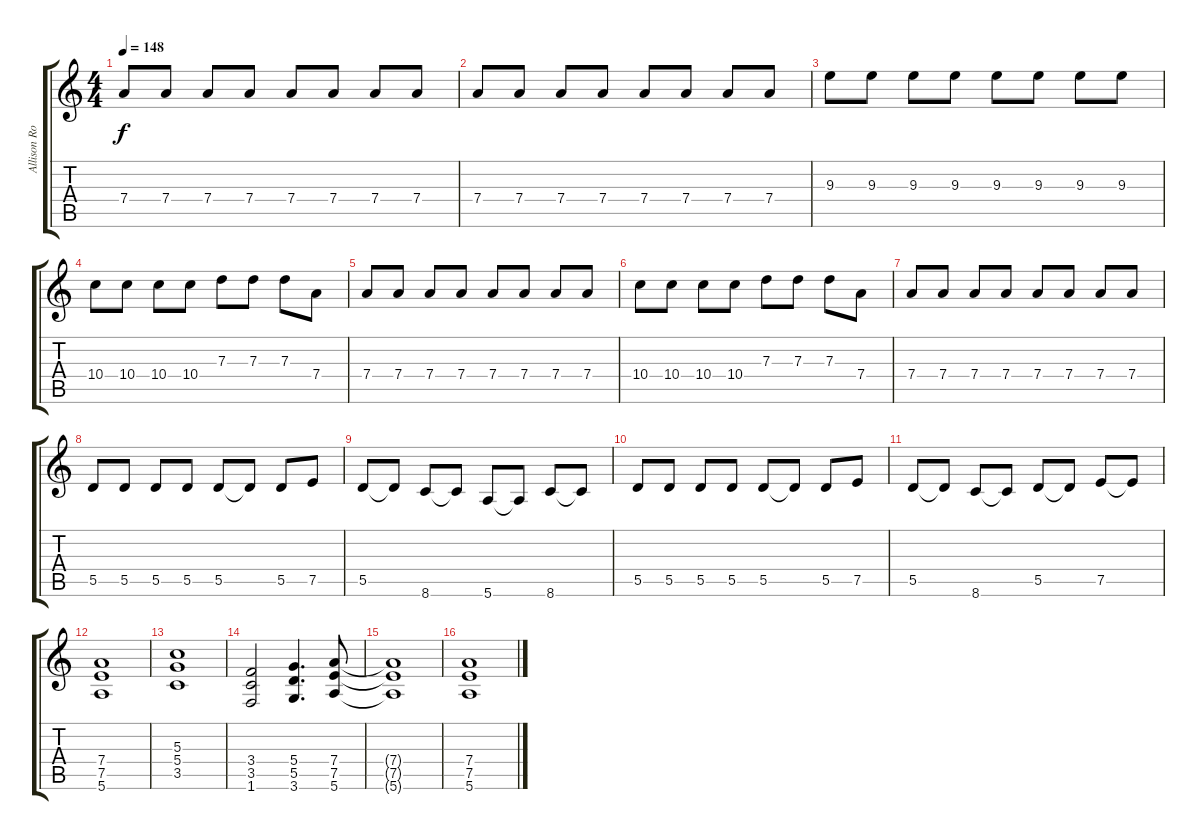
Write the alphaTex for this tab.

\track ("Allison Robertson (lead)" "Allison Ro") {instrument distortionguitar}
\staff {score tabs}
\tuning (E4 B3 G3 D3 A2 E2) {hide}
\ts (4 4)
\tempo 148
\clef g2
\ks c
7.4.8{dy f} 7.4.8 7.4.8 7.4.8 7.4.8 7.4.8 7.4.8 7.4.8 |
7.4.8 7.4.8 7.4.8 7.4.8 7.4.8 7.4.8 7.4.8 7.4.8 |
9.3.8 9.3.8 9.3.8 9.3.8 9.3.8 9.3.8 9.3.8 9.3.8 |
10.4.8 10.4.8 10.4.8 10.4.8 7.3.8 7.3.8 7.3.8 7.4.8 |
7.4.8 7.4.8 7.4.8 7.4.8 7.4.8 7.4.8 7.4.8 7.4.8 |
10.4.8 10.4.8 10.4.8 10.4.8 7.3.8 7.3.8 7.3.8 7.4.8 |
7.4.8 7.4.8 7.4.8 7.4.8 7.4.8 7.4.8 7.4.8 7.4.8 |
5.5.8 5.5.8 5.5.8 5.5.8 5.5.8 5.5{t}.8 5.5.8 7.5.8 |
5.5.8 5.5{t}.8 8.6.8 8.6{t}.8 5.6.8 5.6{t}.8 8.6.8 8.6{t}.8 |
5.5.8 5.5.8 5.5.8 5.5.8 5.5.8 5.5{t}.8 5.5.8 7.5.8 |
5.5.8 5.5{t}.8 8.6.8 8.6{t}.8 5.5.8 5.5{t}.8 7.5.8 7.5{t}.8 |
(7.4 7.5 5.6).1 |
(5.3 5.4 3.5).1 |
(3.4 3.5 1.6).2 (5.4 5.5 3.6).4{d} (7.4 7.5 5.6).8 |
(7.4{t} 7.5{t} 5.6{t}).1 |
(7.4 7.5 5.6).1
